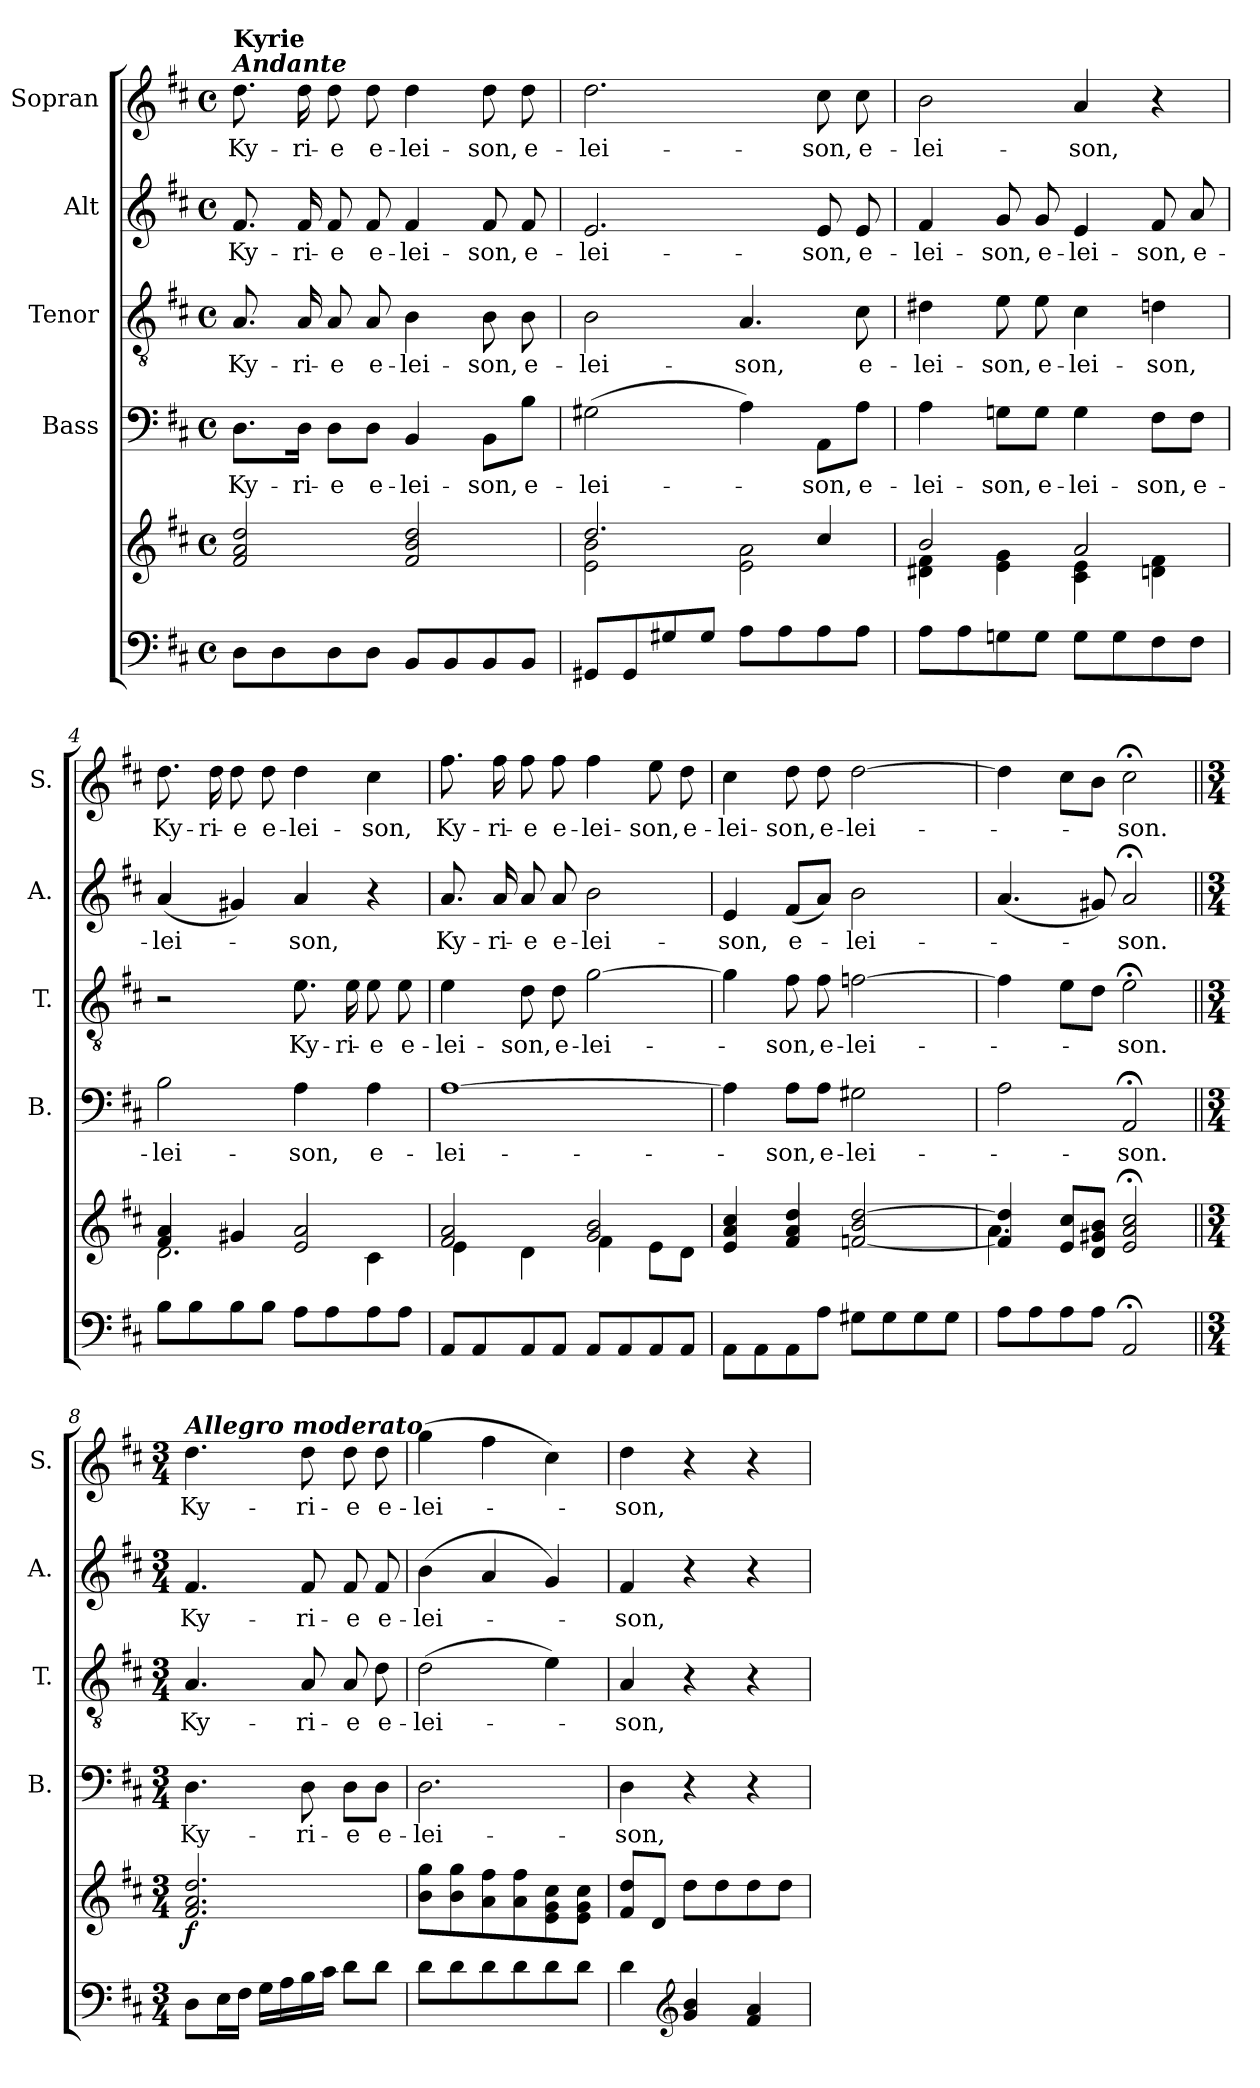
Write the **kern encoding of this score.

**kern	**kern	**dynam	**kern	**text	**kern	**text	**kern	**text	**kern	**text
*part5	*part5	*part5	*part4	*part4	*part3	*part3	*part2	*part2	*part1	*part1
*staff6	*staff5	*staff5/6	*staff4	*staff4	*staff3	*staff3	*staff2	*staff2	*staff1	*staff1
*	*	*	*I"Bass	*	*I"Tenor	*	*I"Alt	*	*I"Sopran	*
*	*	*	*I'B.	*	*I'T.	*	*I'A.	*	*I'S.	*
*clefF4	*clefG2	*	*clefF4	*	*clefGv2	*	*clefG2	*	*clefG2	*
*k[f#c#]	*k[f#c#]	*	*k[f#c#]	*	*k[f#c#]	*	*k[f#c#]	*	*k[f#c#]	*
*D:	*D:	*	*D:	*	*D:	*	*D:	*	*D:	*
*M4/4	*M4/4	*	*M4/4	*	*M4/4	*	*M4/4	*	*M4/4	*
*met(c)	*met(c)	*	*met(c)	*	*met(c)	*	*met(c)	*	*met(c)	*
=1	=1	=1	=1	=1	=1	=1	=1	=1	=1	=1
!	!	!	!	!	!	!	!	!	!LO:TX:a:Bi:t=Andante	!
!	!	!	!	!	!	!	!	!	!LO:TX:a:B:t=Kyrie	!
!	!	!	!	!LO:LY:b	!	!LO:LY:b	!	!LO:LY:b	!	!LO:LY:b
8D\L	2f#/ 2a/ 2dd/	.	8.D\L	Ky-	8.A/	Ky-	8.f#/	Ky-	8.dd\	Ky-
8D\	.	.	.	.	.	.	.	.	.	.
!	!	!	!	!LO:LY:b	!	!LO:LY:b	!	!LO:LY:b	!	!LO:LY:b
.	.	.	16D\Jk	-ri-	16A/	-ri-	16f#/	-ri-	16dd\	-ri-
!	!	!	!	!LO:LY:b	!	!LO:LY:b	!	!LO:LY:b	!	!LO:LY:b
8D\	.	.	8D\L	-e	8A/	-e	8f#/	-e	8dd\	-e
!	!	!	!	!LO:LY:b	!	!LO:LY:b	!	!LO:LY:b	!	!LO:LY:b
8D\J	.	.	8D\J	e-	8A/	e-	8f#/	e-	8dd\	e-
!	!	!	!	!LO:LY:b	!	!LO:LY:b	!	!LO:LY:b	!	!LO:LY:b
8BB/L	2f#/ 2b/ 2dd/	.	4BB/	-lei-	4B\	-lei-	4f#/	-lei-	4dd\	-lei-
8BB/	.	.	.	.	.	.	.	.	.	.
!	!	!	!	!LO:LY:b	!	!LO:LY:b	!	!LO:LY:b	!	!LO:LY:b
8BB/	.	.	8BB\L	-son,	8B\	-son,	8f#/	-son,	8dd\	-son,
!	!	!	!	!LO:LY:b	!	!LO:LY:b	!	!LO:LY:b	!	!LO:LY:b
8BB/J	.	.	8B\J	e-	8B\	e-	8f#/	e-	8dd\	e-
=2	=2	=2	=2	=2	=2	=2	=2	=2	=2	=2
*	*^	*	*	*	*	*	*	*	*	*
!	!	!	!	!	!LO:LY:b	!	!LO:LY:b	!	!LO:LY:b	!	!LO:LY:b
8GG#X/L	2.dd/	2e\ 2b\	.	(>2G#X\	-lei-	2B\	-lei-	2.e/	-lei-	2.dd\	-lei-
8GG#/	.	.	.	.	.	.	.	.	.	.	.
8G#X/	.	.	.	.	.	.	.	.	.	.	.
8G#/J	.	.	.	.	.	.	.	.	.	.	.
!	!	!	!	!	!	!	!LO:LY:b	!	!	!	!
8A\L	.	2e\ 2a\	.	4A\)	.	4.A/	-son,	.	.	.	.
8A\	.	.	.	.	.	.	.	.	.	.	.
!	!	!	!	!	!LO:LY:b	!	!	!	!LO:LY:b	!	!LO:LY:b
8A\	4cc#/	.	.	8AA\L	-son,	.	.	8e/	-son,	8cc#\	-son,
!	!	!	!	!	!LO:LY:b	!	!LO:LY:b	!	!LO:LY:b	!	!LO:LY:b
8A\J	.	.	.	8A\J	e-	8c#\	e-	8e/	e-	8cc#\	e-
=3	=3	=3	=3	=3	=3	=3	=3	=3	=3	=3	=3
!	!	!	!	!	!LO:LY:b	!	!LO:LY:b	!	!LO:LY:b	!	!LO:LY:b
8A\L	2b/	4d#X\ 4f#\	.	4A\	-lei-	4d#X\	-lei-	4f#/	-lei-	2b\	-lei-
8A\	.	.	.	.	.	.	.	.	.	.	.
!	!	!	!	!	!LO:LY:b	!	!LO:LY:b	!	!LO:LY:b	!	!
8Gn\	.	4e\ 4g\	.	8Gn\L	-son,	8e\	-son,	8g/	-son,	.	.
!	!	!	!	!	!LO:LY:b	!	!LO:LY:b	!	!LO:LY:b	!	!
8G\J	.	.	.	8G\J	e-	8e\	e-	8g/	e-	.	.
!	!	!	!	!	!LO:LY:b	!	!LO:LY:b	!	!LO:LY:b	!	!LO:LY:b
8G\L	2a/	4c#\ 4e\	.	4G\	-lei-	4c#\	-lei-	4e/	-lei-	4a/	-son,
8G\	.	.	.	.	.	.	.	.	.	.	.
!	!	!	!	!	!LO:LY:b	!	!LO:LY:b	!	!LO:LY:b	!	!
8F#\	.	4dn\ 4f#\	.	8F#\L	-son,	4dn\	-son,	8f#/	-son,	4r	.
!	!	!	!	!	!LO:LY:b	!	!	!	!LO:LY:b	!	!
8F#\J	.	.	.	8F#\J	e-	.	.	8a/	e-	.	.
=4	=4	=4	=4	=4	=4	=4	=4	=4	=4	=4	=4
!	!	!	!	!	!LO:LY:b	!	!	!	!LO:LY:b	!	!LO:LY:b
8B\L	4f#/ 4a/	2.d\	.	2B\	-lei-	2r	.	(<4a/	-lei-	8.dd\	Ky-
8B\	.	.	.	.	.	.	.	.	.	.	.
!	!	!	!	!	!	!	!	!	!	!	!LO:LY:b
.	.	.	.	.	.	.	.	.	.	16dd\	-ri-
!	!	!	!	!	!	!	!	!	!	!	!LO:LY:b
8B\	4g#X/	.	.	.	.	.	.	4g#X/)	.	8dd\	-e
!	!	!	!	!	!	!	!	!	!	!	!LO:LY:b
8B\J	.	.	.	.	.	.	.	.	.	8dd\	e-
!	!	!	!	!	!LO:LY:b	!	!LO:LY:b	!	!LO:LY:b	!	!LO:LY:b
8A\L	2e/ 2a/	.	.	4A\	-son,	8.e\	Ky-	4a/	-son,	4dd\	-lei-
8A\	.	.	.	.	.	.	.	.	.	.	.
!	!	!	!	!	!	!	!LO:LY:b	!	!	!	!
.	.	.	.	.	.	16e\	-ri-	.	.	.	.
!	!	!	!	!	!LO:LY:b	!	!LO:LY:b	!	!	!	!LO:LY:b
8A\	.	4c#\	.	4A\	e-	8e\	-e	4r	.	4cc#\	-son,
!	!	!	!	!	!	!	!LO:LY:b	!	!	!	!
8A\J	.	.	.	.	.	8e\	e-	.	.	.	.
!!LO:LB:g=z
=5	=5	=5	=5	=5	=5	=5	=5	=5	=5	=5	=5
!	!	!	!	!	!LO:LY:b	!	!LO:LY:b	!	!LO:LY:b	!	!LO:LY:b
8AA/L	2f#/ 2a/	4e\	.	[1A	-lei-	4e\	-lei-	8.a/	Ky-	8.ff#\	Ky-
8AA/	.	.	.	.	.	.	.	.	.	.	.
!	!	!	!	!	!	!	!	!	!LO:LY:b	!	!LO:LY:b
.	.	.	.	.	.	.	.	16a/	-ri-	16ff#\	-ri-
!	!	!	!	!	!	!	!LO:LY:b	!	!LO:LY:b	!	!LO:LY:b
8AA/	.	4d\	.	.	.	8d\	-son,	8a/	-e	8ff#\	-e
!	!	!	!	!	!	!	!LO:LY:b	!	!LO:LY:b	!	!LO:LY:b
8AA/J	.	.	.	.	.	8d\	e-	8a/	e-	8ff#\	e-
!	!	!	!	!	!	!	!LO:LY:b	!	!LO:LY:b	!	!LO:LY:b
8AA/L	2g/ 2b/	4f#\	.	.	.	[2g\	-lei-	2b\	-lei-	4ff#\	-lei-
8AA/	.	.	.	.	.	.	.	.	.	.	.
!	!	!	!	!	!	!	!	!	!	!	!LO:LY:b
8AA/	.	8e\L	.	.	.	.	.	.	.	8ee\	-son,
!	!	!	!	!	!	!	!	!	!	!	!LO:LY:b
8AA/J	.	8d\J	.	.	.	.	.	.	.	8dd\	e-
=6	=6	=6	=6	=6	=6	=6	=6	=6	=6	=6	=6
!	!	!	!	!	!	!	!	!	!LO:LY:b	!	!LO:LY:b
*	*v	*v	*	*	*	*	*	*	*	*	*
8AA\L	4e/ 4a/ 4cc#/	.	4A\]	.	4g\]	.	4e/	-son,	4cc#\	-lei-
8AA\	.	.	.	.	.	.	.	.	.	.
!	!	!	!	!LO:LY:b	!	!LO:LY:b	!	!LO:LY:b	!	!LO:LY:b
8AA\	4f#/ 4a/ 4dd/	.	8A\L	-son,	8f#\	-son,	(<8f#/L	e-	8dd\	-son,
!	!	!	!	!LO:LY:b	!	!LO:LY:b	!	!	!	!LO:LY:b
8A\J	.	.	8A\J	e-	8f#\	e-	8a/J)	.	8dd\	e-
!	!	!	!	!LO:LY:b	!	!LO:LY:b	!	!LO:LY:b	!	!LO:LY:b
8G#X\L	[2fn/ 2b/ [2dd/	.	2G#X\	-lei-	[2fn\	-lei-	2b\	-lei-	[2dd\	-lei-
8G#\	.	.	.	.	.	.	.	.	.	.
8G#\	.	.	.	.	.	.	.	.	.	.
8G#\J	.	.	.	.	.	.	.	.	.	.
=7	=7	=7	=7	=7	=7	=7	=7	=7	=7	=7
*	*^	*	*	*	*	*	*	*	*	*
8A\L	4f/] 4dd/]	4.a\	.	2A\	.	4f\]	.	(<4.a/	.	4dd\]	.
8A\	.	.	.	.	.	.	.	.	.	.	.
8A\	8e/ 8cc#/L	.	.	.	.	8e\L	.	.	.	8cc#\L	.
8A\J	8d/ 8g#X/ 8b/J	8ryy	.	.	.	8d\J	.	8g#X/)	.	8b\J	.
!	!	!	!	!	!LO:LY:b	!	!LO:LY:b	!	!LO:LY:b	!	!LO:LY:b
2AA;</	2e/;< 2a/;< 2cc#/;<	2ryy	.	2AA;</	-son.	2e;<\	-son.	2a;</	-son.	2cc#;<\	-son.
*	*v	*v	*	*	*	*	*	*	*	*	*
=8||	=8||	=8||	=8||	=8||	=8||	=8||	=8||	=8||	=8||	=8||
*M3/4	*M3/4	*	*M3/4	*	*M3/4	*	*M3/4	*	*M3/4	*
*	*^	*	*	*	*	*	*	*	*	*
!	!	!	!	!	!	!	!	!	!	!LO:TX:a:Bi:t=Allegro moderato	!
!	!	!	!LO:DY:b	!	!LO:LY:b	!	!LO:LY:b	!	!LO:LY:b	!	!LO:LY:b
*	*v	*v	*	*	*	*	*	*	*	*	*
8D\L	2.f#/ 2.a/ 2.dd/	f	4.D\	Ky-	4.A/	Ky-	4.f#/	Ky-	4.dd\	Ky-
16E\L	.	.	.	.	.	.	.	.	.	.
16F#\JJ	.	.	.	.	.	.	.	.	.	.
16G\LL	.	.	.	.	.	.	.	.	.	.
16A\	.	.	.	.	.	.	.	.	.	.
!	!	!	!	!LO:LY:b	!	!LO:LY:b	!	!LO:LY:b	!	!LO:LY:b
16B\	.	.	8D\	-ri-	8A/	-ri-	8f#/	-ri-	8dd\	-ri-
16c#\JJ	.	.	.	.	.	.	.	.	.	.
!	!	!	!	!LO:LY:b	!	!LO:LY:b	!	!LO:LY:b	!	!LO:LY:b
8d\L	.	.	8D\L	-e	8A/	-e	8f#/	-e	8dd\	-e
!	!	!	!	!LO:LY:b	!	!LO:LY:b	!	!LO:LY:b	!	!LO:LY:b
8d\J	.	.	8D\J	e-	8d\	e-	8f#/	e-	8dd\	e-
=9	=9	=9	=9	=9	=9	=9	=9	=9	=9	=9
!	!	!	!	!LO:LY:b	!	!LO:LY:b	!	!LO:LY:b	!	!LO:LY:b
8d\L	8b\ 8gg\L	.	2.D\	-lei-	(>2d\	-lei-	(>4b\	-lei-	(>4gg\	-lei-
8d\	8b\ 8gg\	.	.	.	.	.	.	.	.	.
8d\	8a\ 8ff#\	.	.	.	.	.	4a/	.	4ff#\	.
8d\	8a\ 8ff#\	.	.	.	.	.	.	.	.	.
8d\	8e\ 8g\ 8cc#\	.	.	.	4e\)	.	4g/)	.	4cc#\)	.
8d\J	8e\ 8g\ 8cc#\J	.	.	.	.	.	.	.	.	.
!!LO:PB:g=z
=10	=10	=10	=10	=10	=10	=10	=10	=10	=10	=10
!	!	!	!	!LO:LY:b	!	!LO:LY:b	!	!LO:LY:b	!	!LO:LY:b
4d\	8f#/ 8dd/L	.	4D\	-son,	4A/	-son,	4f#/	-son,	4dd\	-son,
.	8d/J	.	.	.	.	.	.	.	.	.
*clefG2	*	*	*	*	*	*	*	*	*	*
4g/ 4b/	8dd\L	.	4r	.	4r	.	4r	.	4r	.
.	8dd\	.	.	.	.	.	.	.	.	.
4f#/ 4a/	8dd\	.	4r	.	4r	.	4r	.	4r	.
.	8dd\J	.	.	.	.	.	.	.	.	.
=	=	=	=	=	=	=	=	=	=	=
*-	*-	*-	*-	*-	*-	*-	*-	*-	*-	*-
